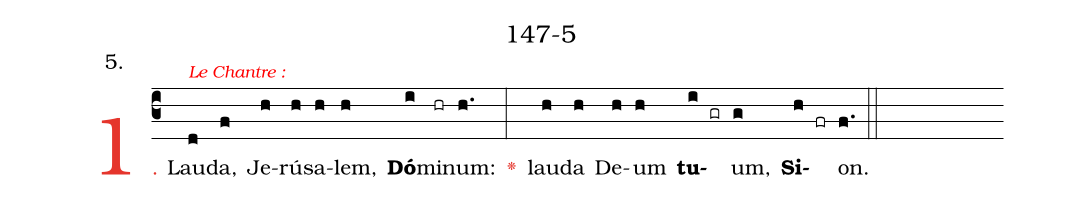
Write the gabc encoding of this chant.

name: 147-5;
annotation: 5.;
%%
(c3)<c>1.</c> Lau<alt>{\footnotesize\textcolor{red}{Le Chantre :}}</alt>(d)da,(f) Je(h)rú(h)sa(h)lem,(h) <b>Dó</b>(i)mi(hr)num:(h.) <c><v>\greheightstar</v></c>(:) lau(h)da(h) De(h)um(h) <b>tu</b>(i gr)um,(g) <b>Si</b>(h fr)on.(f.) (::)


%E(h) u(h) o(i) u(g) a(h) e.(f.) (::)
